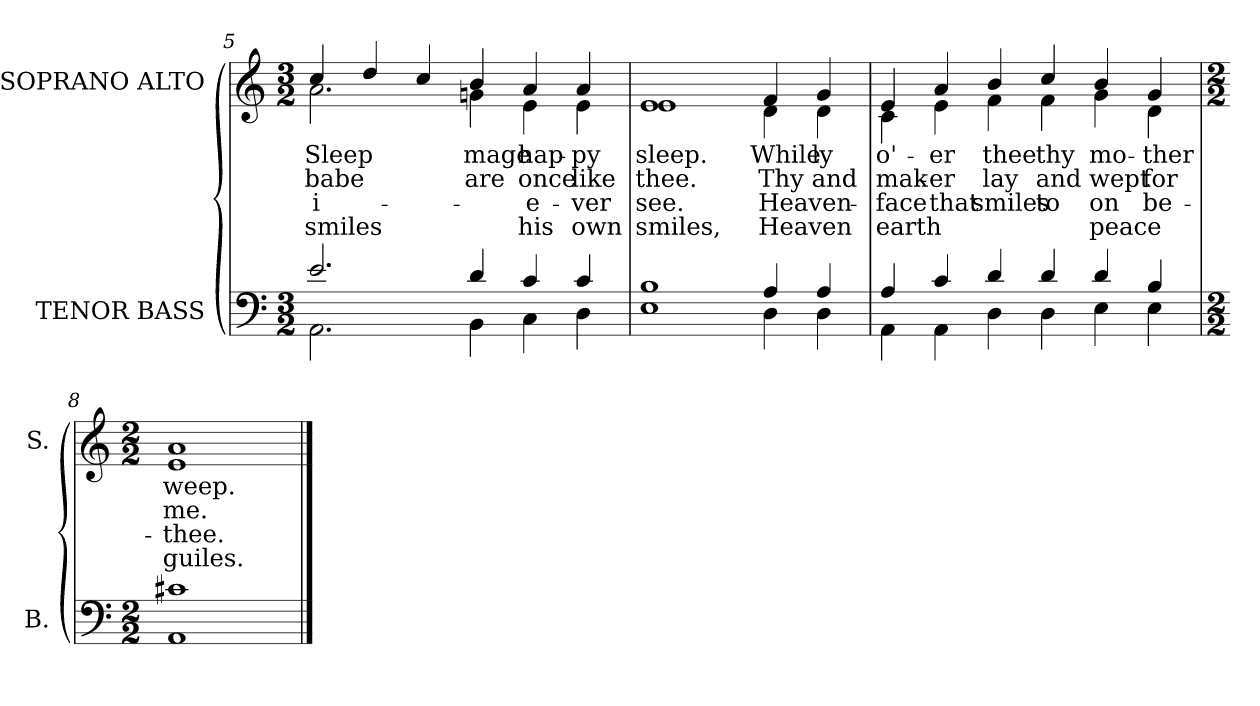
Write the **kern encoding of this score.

**kern	**kern	**text	**text	**text	**text
*part2	*part1	*part1	*part1	*part1	*part1
*staff2	*staff1	*staff1	*staff1	*staff1	*staff1
*I"TENOR BASS	*I"SOPRANO ALTO	*	*	*	*
*I'B.	*I'S.	*	*	*	*
*clefF4	*clefG2	*	*	*	*
*k[]	*k[]	*	*	*	*
*a:	*a:	*	*	*	*
*M3/2	*M3/2	*	*	*	*
=5	=5	=5	=5	=5	=5
*^	*	*	*	*	*
!	!	!	!LO:LY:b:color=#000000	!LO:LY:b:color=#000000	!LO:LY:b:color=#000000	!LO:LY:b:color=#000000
*	*	*^	*	*	*	*
2.ei/	2.AAi\	4cci/	2.ai\	Sleep	babe	i-	smiles
.	.	4ddi/	.	.	.	.	.
.	.	4cci/	.	.	.	.	.
!	!	!	!	!LO:LY:b:color=#000000	!LO:LY:b:color=#000000	!	!
4di/	4BBi\	4bi/	4gni\	-mage	are	.	.
!	!	!	!	!LO:LY:b:color=#000000	!LO:LY:b:color=#000000	!LO:LY:b:color=#000000	!LO:LY:b:color=#000000
4ci/	4Ci\	4ai/	4ei\	hap-	once	e-	his
!	!	!	!	!LO:LY:b:color=#000000	!LO:LY:b:color=#000000	!LO:LY:b:color=#000000	!LO:LY:b:color=#000000
4ci/	4Di\	4ai/	4ei\	-py	like	-ver	own
=6	=6	=6	=6	=6	=6	=6	=6
!	!	!	!	!LO:LY:b:color=#000000	!LO:LY:b:color=#000000	!LO:LY:b:color=#000000	!LO:LY:b:color=#000000
1Bi	1Ei	1ei	1ei	sleep.	thee.	see.	smiles,
!	!	!	!	!LO:LY:b:color=#000000	!LO:LY:b:color=#000000	!LO:LY:b:color=#000000	!LO:LY:b:color=#000000
4Ai/	4Di\	4fi/	4di\	While	Thy	Heaven-	Heaven
!	!	!	!	!LO:LY:b:color=#000000	!LO:LY:b:color=#000000	!	!
4Ai/	4Di\	4gi/	4di\	-ly	and	.	.
!!LO:LB:g=z	!!
=7	=7	=7	=7	=7	=7	=7	=7
!	!	!	!	!LO:LY:b:color=#000000	!LO:LY:b:color=#000000	!LO:LY:b:color=#000000	!LO:LY:b:color=#000000
4Ai/	4AAi\	4ei/	4ci\	o'-	mak-	face	earth
!	!	!	!	!LO:LY:b:color=#000000	!LO:LY:b:color=#000000	!LO:LY:b:color=#000000	!
4ci/	4AAi\	4ai/	4ei\	-er	-er	that	.
!	!	!	!	!LO:LY:b:color=#000000	!LO:LY:b:color=#000000	!LO:LY:b:color=#000000	!
4di/	4Di\	4bi/	4fi\	thee	lay	smiles	.
!	!	!	!	!LO:LY:b:color=#000000	!LO:LY:b:color=#000000	!LO:LY:b:color=#000000	!
4di/	4Di\	4cci/	4fi\	thy	and	to	.
!	!	!	!	!LO:LY:b:color=#000000	!LO:LY:b:color=#000000	!LO:LY:b:color=#000000	!LO:LY:b:color=#000000
4di/	4Ei\	4bi/	4gi\	mo-	wept	on	peace
!	!	!	!	!LO:LY:b:color=#000000	!LO:LY:b:color=#000000	!LO:LY:b:color=#000000	!
4Bi/	4Ei\	4gi/	4di\	-ther	for	be-	.
=8	=8	=8	=8	=8	=8	=8	=8
*M2/2	*	*M2/2	*	*	*	*	*
!	!	!	!	!LO:LY:b:color=#000000	!LO:LY:b:color=#000000	!LO:LY:b:color=#000000	!LO:LY:b:color=#000000
1c#Xi	1AAi	1ai	1ei	weep.	me.	thee.	-guiles.
*v	*v	*	*	*	*	*	*
*	*v	*v	*	*	*	*
==	==	==	==	==	==
*-	*-	*-	*-	*-	*-
